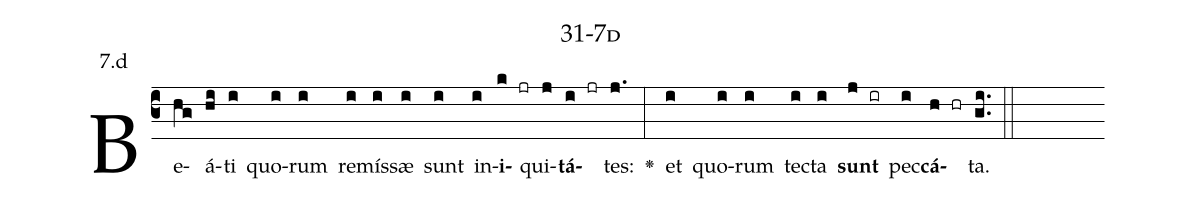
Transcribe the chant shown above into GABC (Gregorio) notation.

name: 31-7d;
annotation: 7.d;
%%
(c3)Be(hg)á(hi)ti(i) quo(i)rum(i) re(i)mís(i)sæ(i) sunt(i) in(i)<b>i</b>(k jr)qui(j)<b>tá</b>(i jr)tes:(j.) <v>\greheightstar</v>(:) et(i) quo(i)rum(i) tec(i)ta(i) <b>sunt</b>(j ir) pec(i)<b>cá</b>(h hr)ta.(gi..) (::)


%E(i) u(i) o(j) u(i) a(h) e.(gi..) (::)
